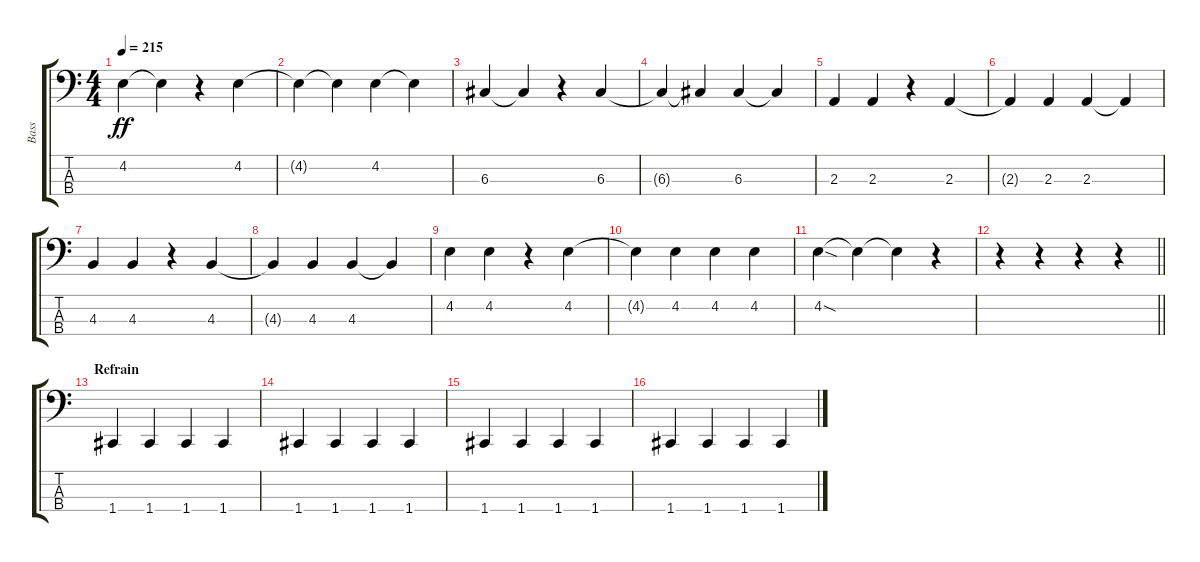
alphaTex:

\track ("Bass" "Bass") {instrument electricbassfinger}
\staff {score tabs}
\tuning (F2 C2 G1 C1) {hide}
\ts (4 4)
\tempo 215
\clef f4
\ks c
4.2.4{dy ff} 4.2{t}.4 r.4 4.2.4 |
4.2{t}.4 4.2{t}.4 4.2.4 4.2{t}.4 |
6.3.4 6.3{t}.4 r.4 6.3.4 |
6.3{t}.4 6.3{t}.4 6.3.4 6.3{t}.4 |
2.3.4 2.3.4 r.4 2.3.4 |
2.3{t}.4 2.3.4 2.3.4 2.3{t}.4 |
4.3.4 4.3.4 r.4 4.3.4 |
4.3{t}.4 4.3.4 4.3.4 4.3{t}.4 |
4.2.4 4.2.4 r.4 4.2.4 |
4.2{t}.4 4.2.4 4.2.4 4.2.4 |
4.2{sod}.4 4.2{t}.4 4.2{t}.4 r.4 |
\barLineRight lightlight
r.4 r.4 r.4 r.4 |
\section ("" "Refrain")
1.4.4 1.4.4 1.4.4 1.4.4 |
1.4.4 1.4.4 1.4.4 1.4.4 |
1.4.4 1.4.4 1.4.4 1.4.4 |
1.4.4 1.4.4 1.4.4 1.4.4
